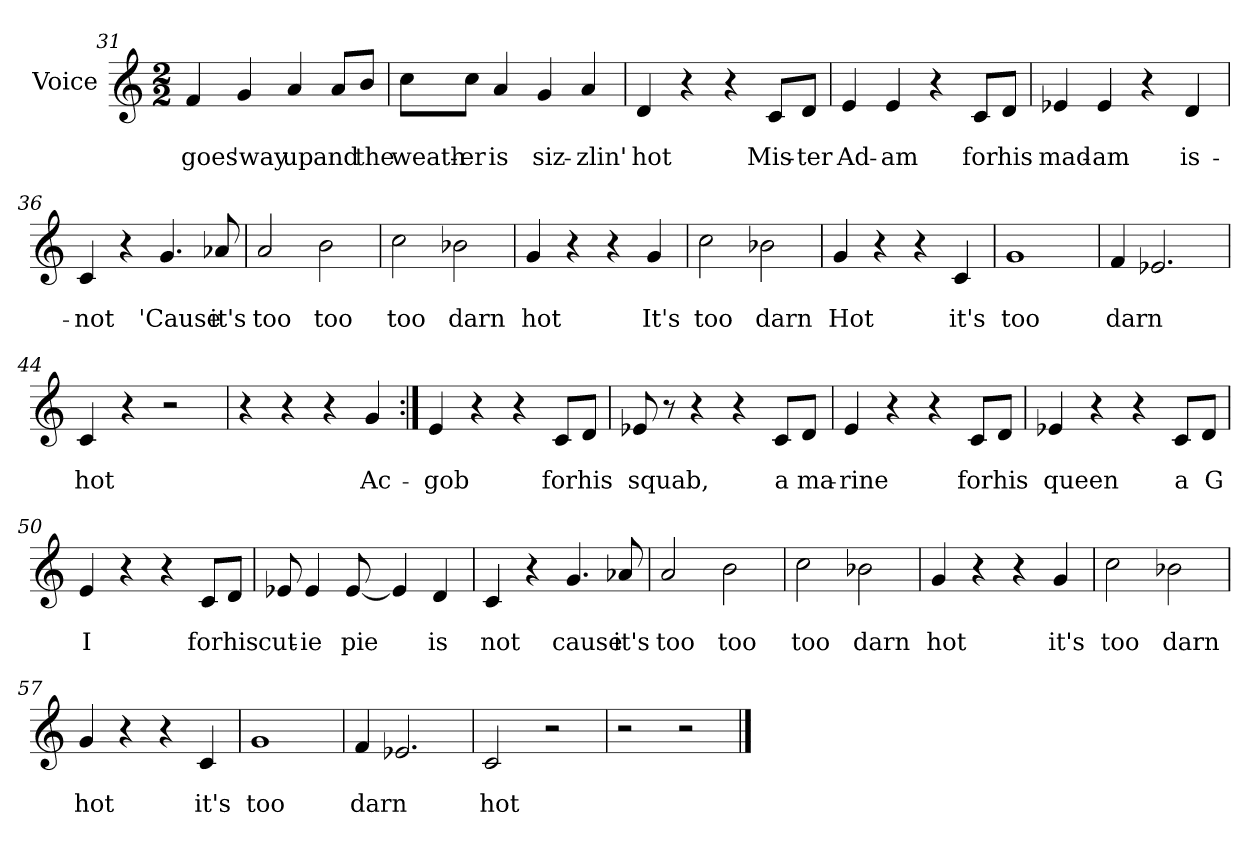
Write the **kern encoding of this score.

**kern	**text	**text
*part1	*part1	*part1
*staff1	*staff1	*staff1
*I"Voice	*	*
*I'Vo.	*	*
*clefG2	*	*
*k[]	*	*
*C:	*	*
*M2/2	*	*
=31	=31	=31
4f/	.	goes
4g/	.	'way
4a/	.	up
8a/L	.	and
8b/J	.	the
=32	=32	=32
8cc\L	.	weath-
8cc\J	.	-er
4a/	.	is
4g/	.	siz-
4a/	.	-zlin'
!!LO:LB:g=z
=33	=33	=33
4d/	.	hot
4r	.	.
4r	.	.
8c/L	.	Mis-
8d/J	.	-ter
=34	=34	=34
4e/	.	Ad-
4e/	.	-am
4r	.	.
8c/L	.	for
8d/J	.	his
=35	=35	=35
4e-X/	.	mad-
4e-/	.	-am
4r	.	.
4d/	.	is-
=36	=36	=36
4c/	.	-not
4r	.	.
4.g/	.	'Cause
8a-X/	.	it's
=37	=37	=37
2a/	.	too
2b\	.	too
!!LO:LB:g=z
=38	=38	=38
2cc\	.	too
2b-X\	.	darn
=39	=39	=39
4g/	.	hot
4r	.	.
4r	.	.
4g/	.	It's
=40	=40	=40
2cc\	.	too
2b-X\	.	darn
=41	=41	=41
4g/	.	Hot
4r	.	.
4r	.	.
4c/	.	it's
=42	=42	=42
1g	.	too
=43	=43	=43
4f/	.	darn
2.e-X/	.	.
=44	=44	=44
4c/	.	hot
4r	.	.
2r	.	.
=45	=45	=45
4r	.	.
4r	.	.
4r	.	.
4g/	.	Ac-
!!LO:LB:g=z
=46:|!	=46:|!	=46:|!
4e/	.	-gob
4r	.	.
4r	.	.
8c/L	.	for
8d/J	.	his
=47	=47	=47
8e-X/	.	squab,
8r	.	.
4r	.	.
4r	.	.
8c/L	.	a
8d/J	.	ma-
=48	=48	=48
4e/	.	-rine
4r	.	.
4r	.	.
8c/L	.	for
8d/J	.	his
=49	=49	=49
4e-X/	.	queen
4r	.	.
4r	.	.
8c/L	.	a
8d/J	.	G
=50	=50	=50
4e/	.	I
4r	.	.
4r	.	.
8c/L	.	for
8d/J	.	his
!!LO:LB:g=z
=51	=51	=51
8e-X/	.	cut-
4e-/	.	-ie
[8e-/	.	pie
4e-/]	.	.
4d/	.	is
=52	=52	=52
4c/	.	not
4r	.	.
4.g/	.	cause
8a-X/	.	it's
=53	=53	=53
2a/	.	too
2b\	.	too
=54	=54	=54
2cc\	.	too
2b-X\	.	darn
=55	=55	=55
4g/	.	hot
4r	.	.
4r	.	.
4g/	.	it's
=56	=56	=56
2cc\	.	too
2b-X\	.	darn
!!LO:LB:g=z
=57	=57	=57
4g/	.	hot
4r	.	.
4r	.	.
4c/	.	it's
=58	=58	=58
1g	.	too
=59	=59	=59
4f/	.	darn
2.e-X/	.	.
=60	=60	=60
2c/	.	hot
2r	.	.
=61	=61	=61
2r	.	.
2r	.	.
==	==	==
*-	*-	*-
